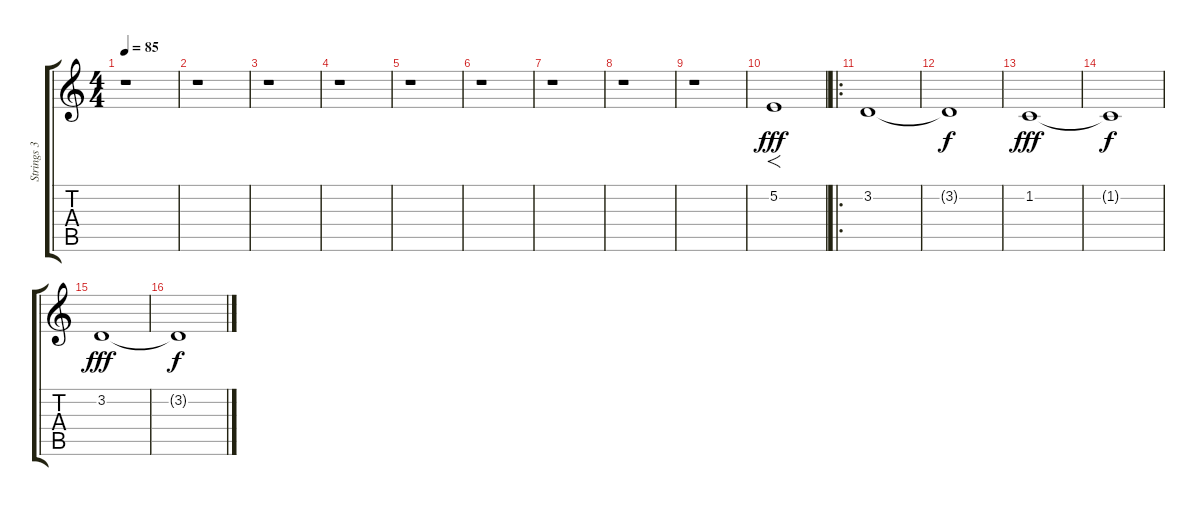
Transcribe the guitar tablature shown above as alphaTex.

\track ("Strings 3" "Strings 3") {instrument stringensemble1}
\staff {score tabs}
\tuning (E4 B3 G3 D3 A2 E2) {hide}
\ts (4 4)
\tempo 85
\clef g2
\ks c
r.1{dy fff instrument stringensemble1} |
r.1 |
r.1 |
r.1 |
r.1 |
r.1 |
r.1 |
r.1 |
r.1 |
5.2.1{f} |
\ro
3.2.1 |
3.2{t}.1{dy f} |
1.2.1{dy fff} |
1.2{t}.1{dy f} |
3.2.1{dy fff} |
3.2{t}.1{dy f}
